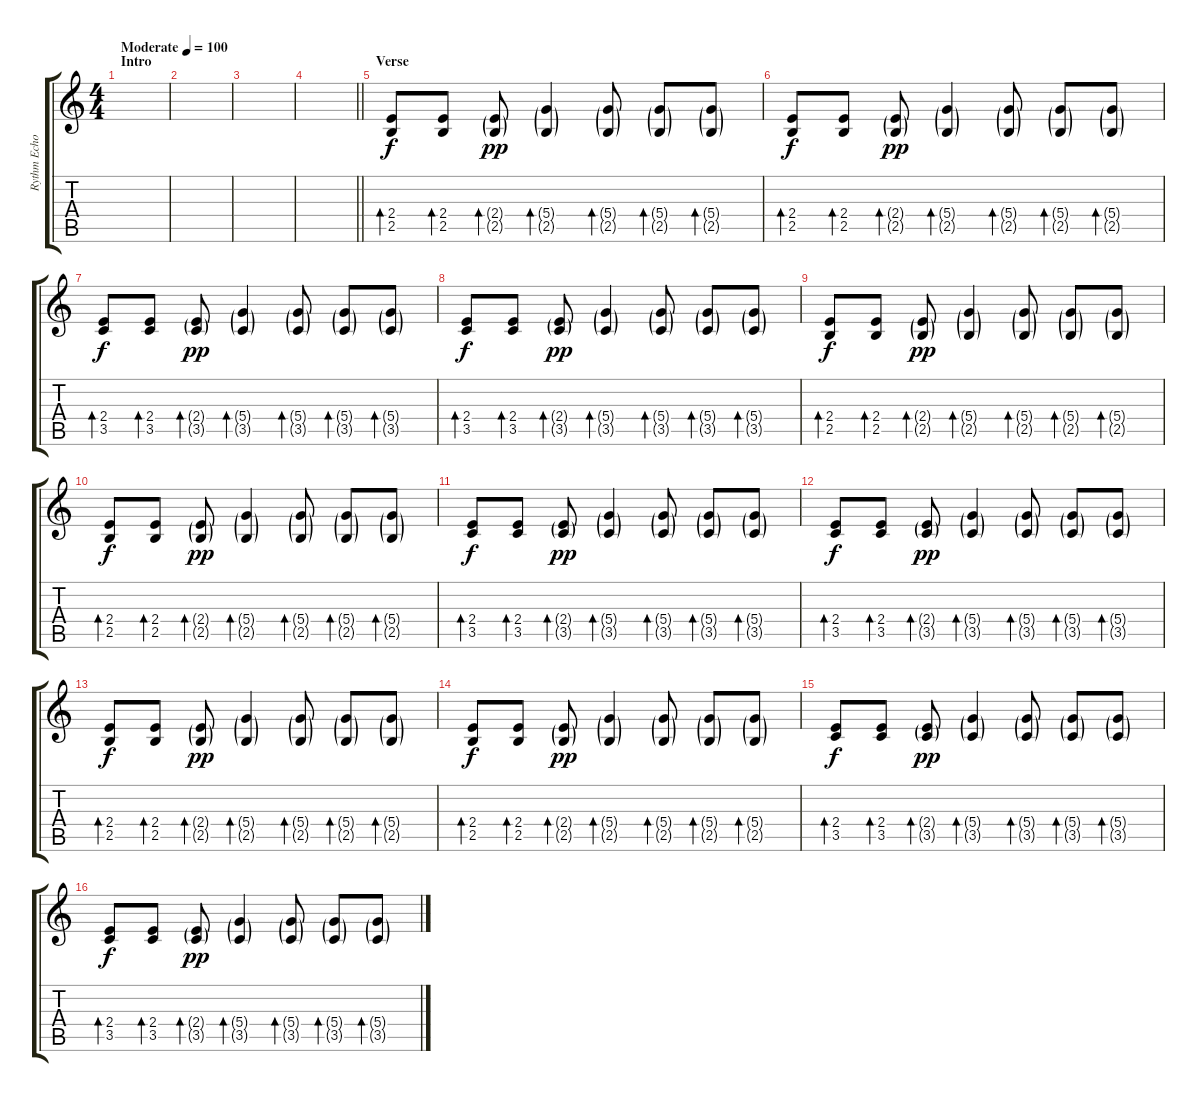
\track ("Rythm Echo" "Rythm Echo") {instrument electricguitarjazz}
\staff {score tabs}
\tuning (E4 B3 G3 D3 A2 E2) {hide}
\ts (4 4)
\section ("" "Intro")
\tempo (100 "Moderate")
\clef g2
\ks c
|
|
|
\barLineRight lightlight
|
\section ("" "Verse")
(2.4 2.5).8{bd 60} (2.4 2.5).8{bd 60} (2.4{g} 2.5{g}).8{bd 60 dy pp} (5.4{g} 2.5{g}).4{bd 60} (5.4{g} 2.5{g}).8{bd 60} (5.4{g} 2.5{g}).8{bd 60} (5.4{g} 2.5{g}).8{bd 60} |
(2.4 2.5).8{bd 60 dy f} (2.4 2.5).8{bd 60} (2.4{g} 2.5{g}).8{bd 60 dy pp} (5.4{g} 2.5{g}).4{bd 60} (5.4{g} 2.5{g}).8{bd 60} (5.4{g} 2.5{g}).8{bd 60} (5.4{g} 2.5{g}).8{bd 60} |
(2.4 3.5).8{bd 60 dy f} (2.4 3.5).8{bd 60} (2.4{g} 3.5{g}).8{bd 60 dy pp} (5.4{g} 3.5{g}).4{bd 60} (5.4{g} 3.5{g}).8{bd 60} (5.4{g} 3.5{g}).8{bd 60} (5.4{g} 3.5{g}).8{bd 60} |
(2.4 3.5).8{bd 60 dy f} (2.4 3.5).8{bd 60} (2.4{g} 3.5{g}).8{bd 60 dy pp} (5.4{g} 3.5{g}).4{bd 60} (5.4{g} 3.5{g}).8{bd 60} (5.4{g} 3.5{g}).8{bd 60} (5.4{g} 3.5{g}).8{bd 60} |
(2.4 2.5).8{bd 60 dy f} (2.4 2.5).8{bd 60} (2.4{g} 2.5{g}).8{bd 60 dy pp} (5.4{g} 2.5{g}).4{bd 60} (5.4{g} 2.5{g}).8{bd 60} (5.4{g} 2.5{g}).8{bd 60} (5.4{g} 2.5{g}).8{bd 60} |
(2.4 2.5).8{bd 60 dy f} (2.4 2.5).8{bd 60} (2.4{g} 2.5{g}).8{bd 60 dy pp} (5.4{g} 2.5{g}).4{bd 60} (5.4{g} 2.5{g}).8{bd 60} (5.4{g} 2.5{g}).8{bd 60} (5.4{g} 2.5{g}).8{bd 60} |
(2.4 3.5).8{bd 60 dy f} (2.4 3.5).8{bd 60} (2.4{g} 3.5{g}).8{bd 60 dy pp} (5.4{g} 3.5{g}).4{bd 60} (5.4{g} 3.5{g}).8{bd 60} (5.4{g} 3.5{g}).8{bd 60} (5.4{g} 3.5{g}).8{bd 60} |
(2.4 3.5).8{bd 60 dy f} (2.4 3.5).8{bd 60} (2.4{g} 3.5{g}).8{bd 60 dy pp} (5.4{g} 3.5{g}).4{bd 60} (5.4{g} 3.5{g}).8{bd 60} (5.4{g} 3.5{g}).8{bd 60} (5.4{g} 3.5{g}).8{bd 60} |
(2.4 2.5).8{bd 60 dy f} (2.4 2.5).8{bd 60} (2.4{g} 2.5{g}).8{bd 60 dy pp} (5.4{g} 2.5{g}).4{bd 60} (5.4{g} 2.5{g}).8{bd 60} (5.4{g} 2.5{g}).8{bd 60} (5.4{g} 2.5{g}).8{bd 60} |
(2.4 2.5).8{bd 60 dy f} (2.4 2.5).8{bd 60} (2.4{g} 2.5{g}).8{bd 60 dy pp} (5.4{g} 2.5{g}).4{bd 60} (5.4{g} 2.5{g}).8{bd 60} (5.4{g} 2.5{g}).8{bd 60} (5.4{g} 2.5{g}).8{bd 60} |
(2.4 3.5).8{bd 60 dy f} (2.4 3.5).8{bd 60} (2.4{g} 3.5{g}).8{bd 60 dy pp} (5.4{g} 3.5{g}).4{bd 60} (5.4{g} 3.5{g}).8{bd 60} (5.4{g} 3.5{g}).8{bd 60} (5.4{g} 3.5{g}).8{bd 60} |
(2.4 3.5).8{bd 60 dy f} (2.4 3.5).8{bd 60} (2.4{g} 3.5{g}).8{bd 60 dy pp} (5.4{g} 3.5{g}).4{bd 60} (5.4{g} 3.5{g}).8{bd 60} (5.4{g} 3.5{g}).8{bd 60} (5.4{g} 3.5{g}).8{bd 60}
